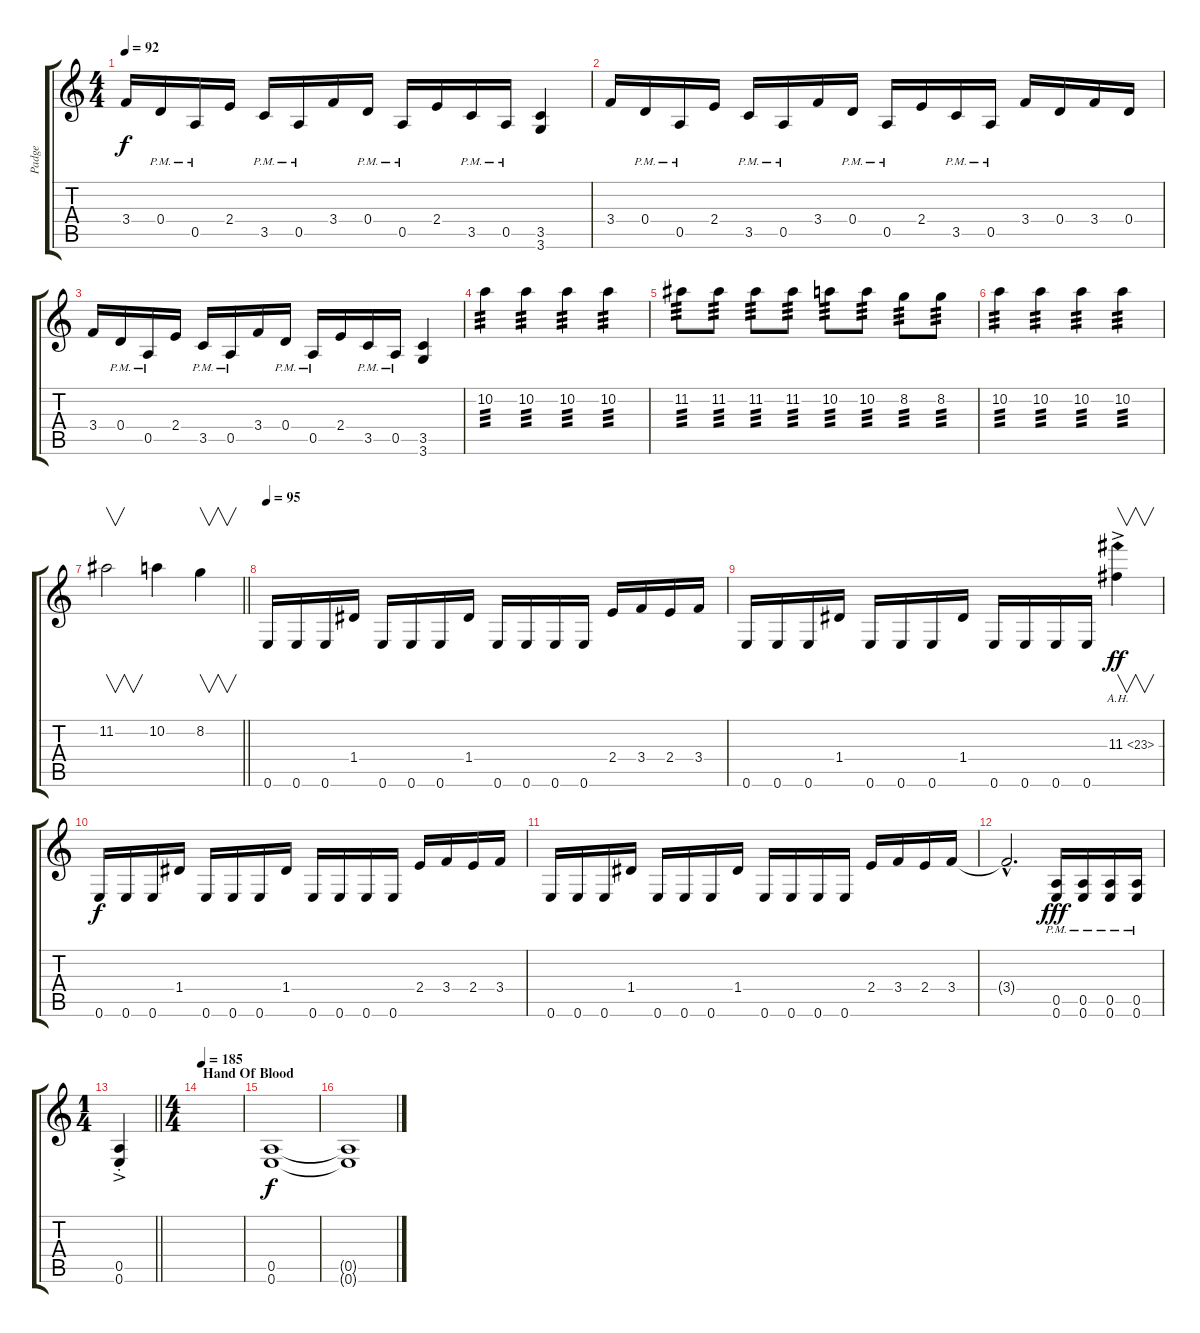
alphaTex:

\track ("Padge" "Padge") {instrument distortionguitar}
\staff {score tabs}
\tuning (E4 B3 G3 D3 A2 E2) {hide}
\ts (4 4)
\tempo 92
\clef g2
\ks c
3.4.16{dy f} 0.4{pm}.16 0.5{pm}.16 2.4.16 3.5{pm}.16 0.5{pm}.16 3.4.16 0.4{pm}.16 0.5{pm}.16 2.4.16 3.5{pm}.16 0.5{pm}.16 (3.5 3.6).4 |
3.4.16 0.4{pm}.16 0.5{pm}.16 2.4.16 3.5{pm}.16 0.5{pm}.16 3.4.16 0.4{pm}.16 0.5{pm}.16 2.4.16 3.5{pm}.16 0.5{pm}.16 3.4.16 0.4.16 3.4.16 0.4.16 |
3.4.16 0.4{pm}.16 0.5{pm}.16 2.4.16 3.5{pm}.16 0.5{pm}.16 3.4.16 0.4{pm}.16 0.5{pm}.16 2.4.16 3.5{pm}.16 0.5{pm}.16 (3.5 3.6).4 |
10.2.4{tp 3} 10.2.4{tp 3} 10.2.4{tp 3} 10.2.4{tp 3} |
11.2.8{tp 3} 11.2.8{tp 3} 11.2.8{tp 3} 11.2.8{tp 3} 10.2.8{tp 3} 10.2.8{tp 3} 8.2.8{tp 3} 8.2.8{tp 3} |
10.2.4{tp 3} 10.2.4{tp 3} 10.2.4{tp 3} 10.2.4{tp 3} |
\barLineRight lightlight
11.2.2{v} 10.2.4 8.2.4{v} |
\tempo 95
0.6.16 0.6.16 0.6.16 1.4.16 0.6.16 0.6.16 0.6.16 1.4.16 0.6.16 0.6.16 0.6.16 0.6.16 2.4.16 3.4.16 2.4.16 3.4.16 |
0.6.16 0.6.16 0.6.16 1.4.16 0.6.16 0.6.16 0.6.16 1.4.16 0.6.16 0.6.16 0.6.16 0.6.16 11.3{ah 12 ac}.4{v dy ff} |
0.6.16{dy f} 0.6.16 0.6.16 1.4.16 0.6.16 0.6.16 0.6.16 1.4.16 0.6.16 0.6.16 0.6.16 0.6.16 2.4.16 3.4.16 2.4.16 3.4.16 |
0.6.16 0.6.16 0.6.16 1.4.16 0.6.16 0.6.16 0.6.16 1.4.16 0.6.16 0.6.16 0.6.16 0.6.16 2.4.16 3.4.16 2.4.16 3.4.16 |
3.4{hac t}.2{d} (0.5{pm} 0.6{pm}).16{dy fff} (0.5{pm} 0.6{pm}).16 (0.5{pm} 0.6{pm}).16 (0.5{pm} 0.6{pm}).16 |
\ts (1 4)
\barLineRight lightlight
(0.5{st} 0.6{ac st}).4 |
\ts (4 4)
\section ("" "Hand Of Blood")
\tempo 185
|
(0.5 0.6).1{dy f volume 13} |
(0.5{t} 0.6{t}).1
